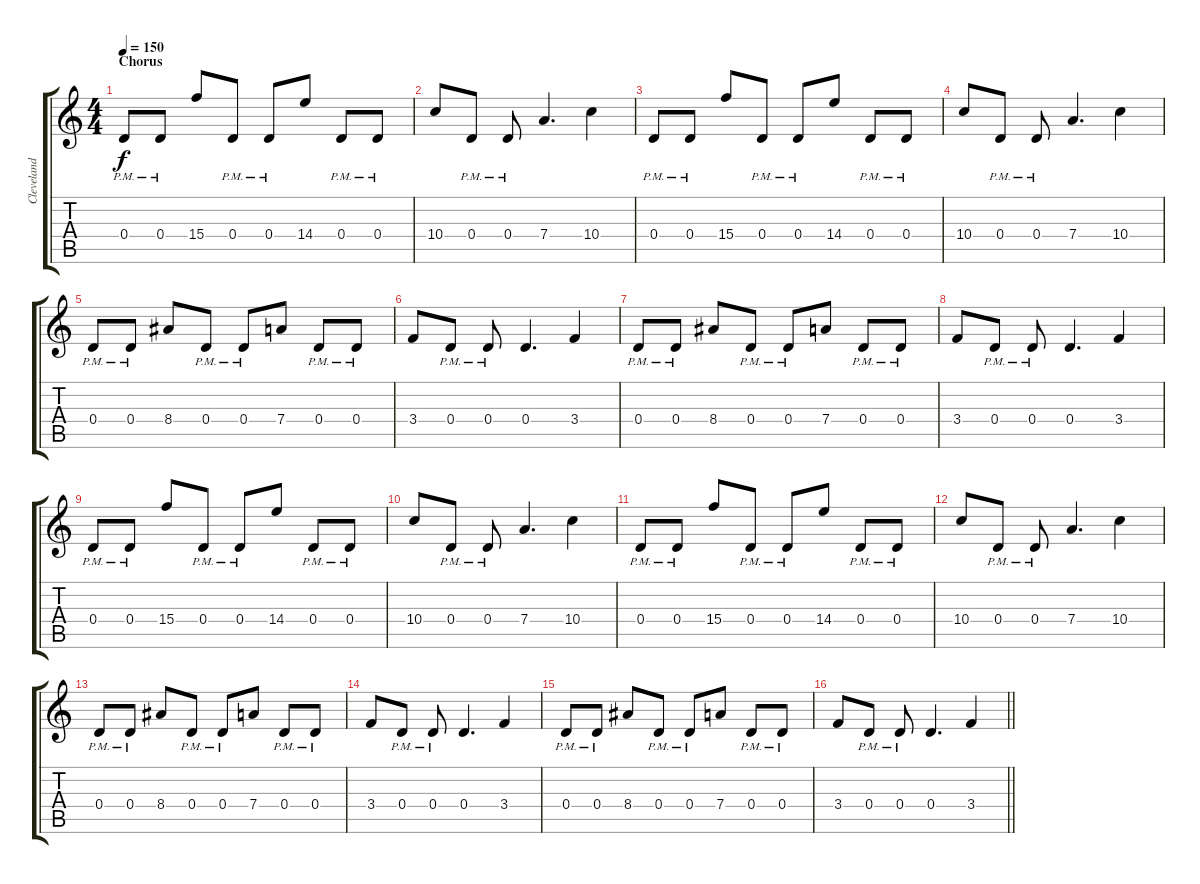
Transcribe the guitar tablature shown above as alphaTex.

\track ("Cleveland Stever" "Cleveland ") {instrument acousticguitarsteel}
\staff {score tabs}
\tuning (E4 B3 G3 D3 A2 D2) {hide}
\ts (4 4)
\section ("" "Chorus")
\tempo 150
\clef g2
\ks c
0.4{pm}.8{dy f volume 13 instrument overdrivenguitar} 0.4{pm}.8 15.4.8 0.4{pm}.8 0.4{pm}.8 14.4.8 0.4{pm}.8 0.4{pm}.8 |
10.4.8 0.4{pm}.8 0.4{pm}.8 7.4.4{d} 10.4.4 |
0.4{pm}.8{volume 13 instrument overdrivenguitar} 0.4{pm}.8 15.4.8 0.4{pm}.8 0.4{pm}.8 14.4.8 0.4{pm}.8 0.4{pm}.8 |
10.4.8 0.4{pm}.8 0.4{pm}.8 7.4.4{d} 10.4.4 |
0.4{pm}.8 0.4{pm}.8 8.4.8 0.4{pm}.8 0.4{pm}.8 7.4.8 0.4{pm}.8 0.4{pm}.8 |
3.4.8 0.4{pm}.8 0.4{pm}.8 0.4.4{d} 3.4.4 |
0.4{pm}.8 0.4{pm}.8 8.4.8 0.4{pm}.8 0.4{pm}.8 7.4.8 0.4{pm}.8 0.4{pm}.8 |
3.4.8 0.4{pm}.8 0.4{pm}.8 0.4.4{d} 3.4.4 |
0.4{pm}.8{volume 13 instrument overdrivenguitar} 0.4{pm}.8 15.4.8 0.4{pm}.8 0.4{pm}.8 14.4.8 0.4{pm}.8 0.4{pm}.8 |
10.4.8 0.4{pm}.8 0.4{pm}.8 7.4.4{d} 10.4.4 |
0.4{pm}.8{volume 13 instrument overdrivenguitar} 0.4{pm}.8 15.4.8 0.4{pm}.8 0.4{pm}.8 14.4.8 0.4{pm}.8 0.4{pm}.8 |
10.4.8 0.4{pm}.8 0.4{pm}.8 7.4.4{d} 10.4.4 |
0.4{pm}.8 0.4{pm}.8 8.4.8 0.4{pm}.8 0.4{pm}.8 7.4.8 0.4{pm}.8 0.4{pm}.8 |
3.4.8 0.4{pm}.8 0.4{pm}.8 0.4.4{d} 3.4.4 |
0.4{pm}.8 0.4{pm}.8 8.4.8 0.4{pm}.8 0.4{pm}.8 7.4.8 0.4{pm}.8 0.4{pm}.8 |
\barLineRight lightlight
3.4.8 0.4{pm}.8 0.4{pm}.8 0.4.4{d} 3.4.4
